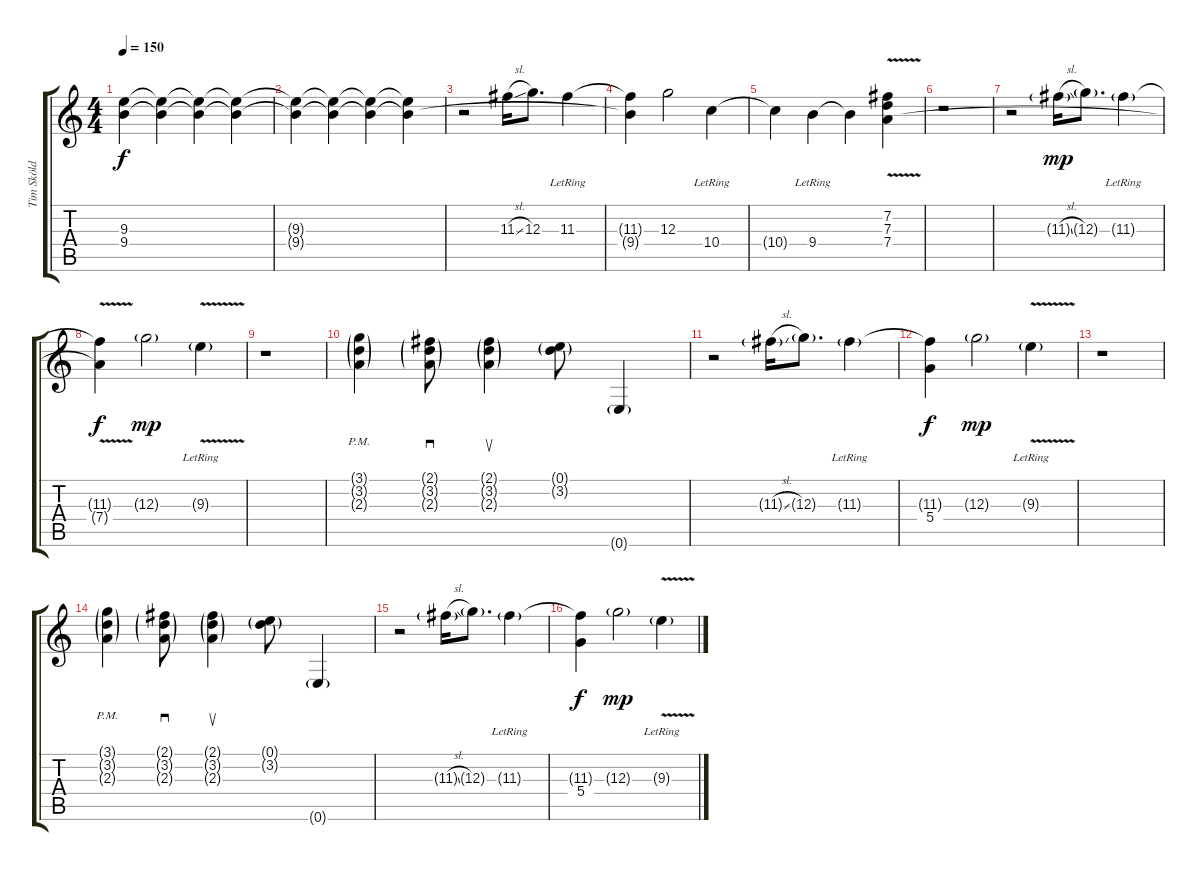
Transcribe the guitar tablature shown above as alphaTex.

\track ("Tim Sköld II" "Tim Sköld ") {instrument overdrivenguitar}
\staff {score tabs}
\tuning (E4 B3 G3 D3 A2 E2) {hide}
\ts (4 4)
\tempo 150
\clef g2
\ks c
(9.3{t} 9.4{t}).4{dy f} (9.3{t} 9.4{t}).4 (9.3{t} 9.4{t}).4 (9.3{t} 9.4{t}).4 |
(9.3{t} 9.4{t}).4 (9.3{t} 9.4{t}).4 (9.3{t} 9.4{t}).4 (9.3{t} 9.4{t}).4 |
r.2 11.3{sl}.16 12.3.8{d} 11.3{lr}.4 |
(11.3{t} 9.4{t}).4 12.3.2 10.4{lr}.4 |
10.4{t}.4 9.4{lr}.4 9.4{t}.4 (7.2 7.3 7.4{v}).4 |
r.1 |
r.2 11.3{sl g}.16{dy mp} 12.3{g}.8{d} 11.3{g lr}.4 |
(11.3{t} 7.4{t}).4{dy f} 12.3{g}.2{dy mp} 9.3{v g lr}.4 |
r.1 |
(3.1{g pm} 3.2{g pm} 2.3{g pm}).4 (2.1{g} 3.2{g} 2.3{g}).8{sd} (2.1{g} 3.2{g} 2.3{g}).4{su} (0.1{g} 3.2{g}).8 0.6{g}.4 |
r.2 11.3{sl g}.16 12.3{g}.8{d} 11.3{g lr}.4 |
(11.3{t} 5.4).4{dy f} 12.3{g}.2{dy mp} 9.3{v g lr}.4 |
r.1 |
(3.1{g pm} 3.2{g pm} 2.3{g pm}).4 (2.1{g} 3.2{g} 2.3{g}).8{sd} (2.1{g} 3.2{g} 2.3{g}).4{su} (0.1{g} 3.2{g}).8 0.6{g}.4 |
r.2 11.3{sl g}.16 12.3{g}.8{d} 11.3{g lr}.4 |
(11.3{t} 5.4).4{dy f} 12.3{g}.2{dy mp} 9.3{v g lr}.4
